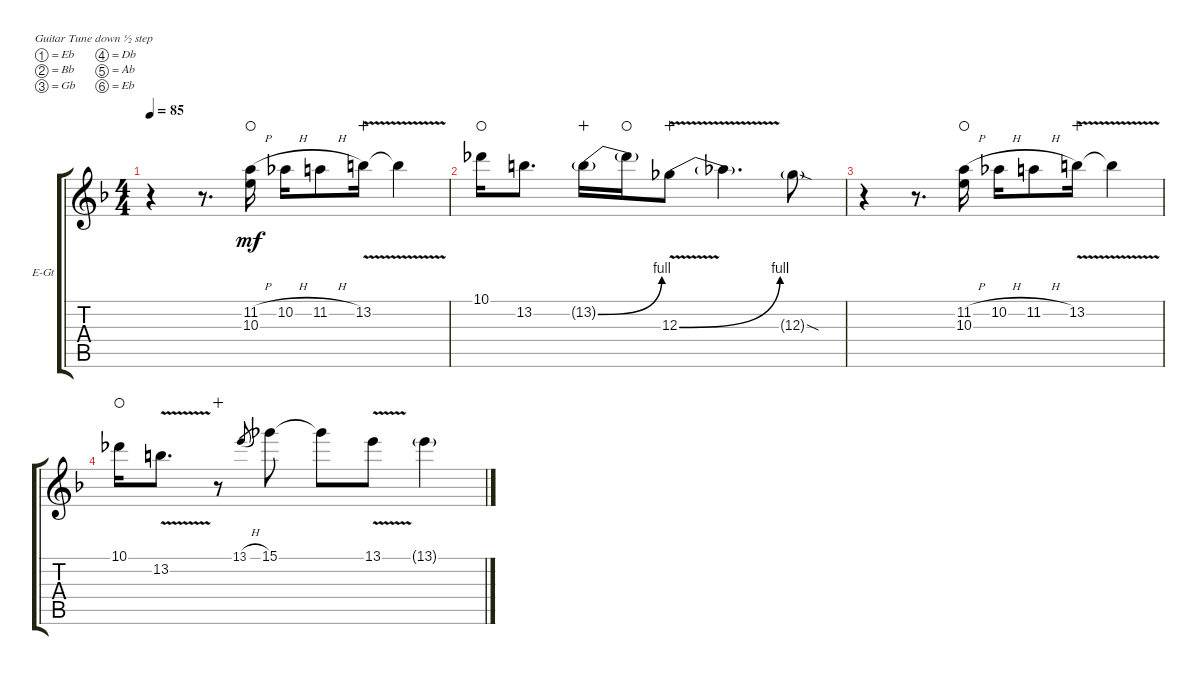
\defaultSystemsLayout 4
\bracketExtendMode groupsimilarinstruments
\firstSystemTrackNameOrientation horizontal
\otherSystemsTrackNameOrientation horizontal
\track ("Guitar 5" "E-Gt") {instrument distortionguitar}
\staff {score tabs}
\tuning (Eb4 Bb3 Gb3 Db3 Ab2 Eb2)
\ts (4 4)
\tempo 85
\clef g2
\ks dminor
r.4{dy mf} r.8{d} (11.2{h} 10.3).16{waho} 10.2{h}.16 11.2{h}.8 13.2{v}.16{wahc} 13.2{v t}.4 |
10.1.16{waho} 13.2.8{d} 13.2{be (bend 0 0 15 4) g}.16{wahc} 13.2{t}.16{waho} 12.3{be (bend 0 0 15 4) v}.8{wahc} 12.3{t}.4{d} 12.3{sod g}.8 |
r.4 r.8{d} (11.2{h} 10.3).16{waho} 10.2{h}.16 11.2{h}.8 13.2{v}.16{wahc} 13.2{v t}.4 |
10.1.16{waho} 13.2{v}.8{d} r.8{wahc} 13.1{h}.8{gr} 15.1.8 15.1{t}.8 13.1{v}.8 13.1{g}.4
